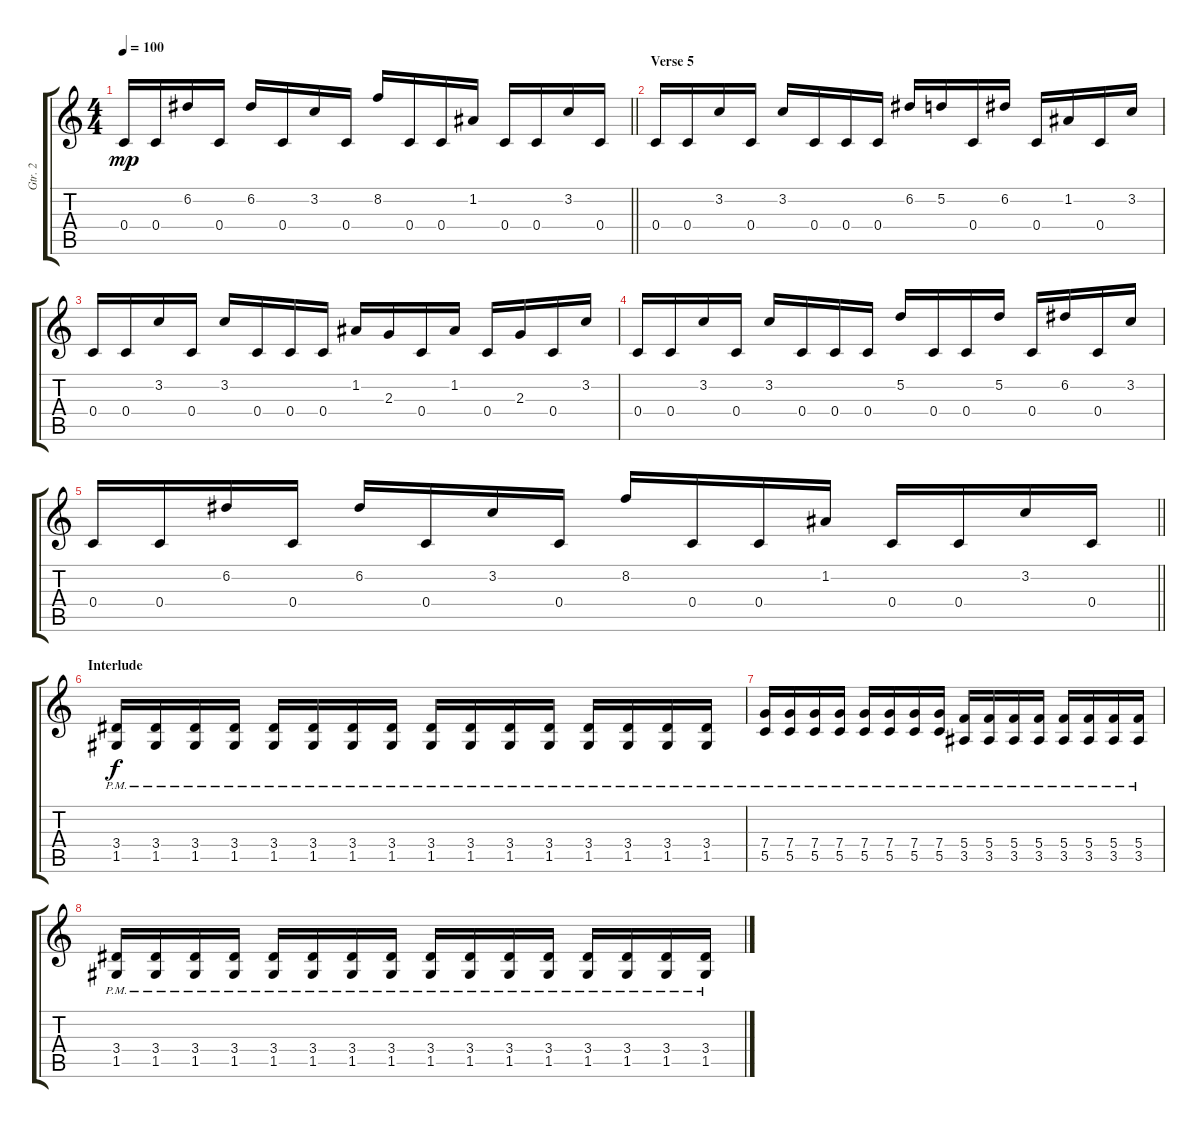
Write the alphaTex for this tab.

\track ("Gtr. 2" "Gtr. 2") {instrument distortionguitar}
\staff {score tabs}
\tuning (D4 A3 F3 C3 G2 C2) {hide}
\ts (4 4)
\tempo 100
\clef g2
\barLineRight lightlight
\ks c
0.4.16{dy mp} 0.4.16 6.2.16 0.4.16 6.2.16 0.4.16 3.2.16 0.4.16 8.2.16 0.4.16 0.4.16 1.2.16 0.4.16 0.4.16 3.2.16 0.4.16 |
\section ("" "Verse 5")
0.4.16 0.4.16 3.2.16 0.4.16 3.2.16 0.4.16 0.4.16 0.4.16 6.2.16 5.2.16 0.4.16 6.2.16 0.4.16 1.2.16 0.4.16 3.2.16 |
0.4.16 0.4.16 3.2.16 0.4.16 3.2.16 0.4.16 0.4.16 0.4.16 1.2.16 2.3.16 0.4.16 1.2.16 0.4.16 2.3.16 0.4.16 3.2.16 |
0.4.16 0.4.16 3.2.16 0.4.16 3.2.16 0.4.16 0.4.16 0.4.16 5.2.16 0.4.16 0.4.16 5.2.16 0.4.16 6.2.16 0.4.16 3.2.16 |
\barLineRight lightlight
0.4.16 0.4.16 6.2.16 0.4.16 6.2.16 0.4.16 3.2.16 0.4.16 8.2.16 0.4.16 0.4.16 1.2.16 0.4.16 0.4.16 3.2.16 0.4.16 |
\section ("" "Interlude")
(3.4{pm} 1.5{pm}).16{dy f instrument distortionguitar} (3.4{pm} 1.5{pm}).16 (3.4{pm} 1.5{pm}).16 (3.4{pm} 1.5{pm}).16 (3.4{pm} 1.5{pm}).16 (3.4{pm} 1.5{pm}).16 (3.4{pm} 1.5{pm}).16 (3.4{pm} 1.5{pm}).16 (3.4{pm} 1.5{pm}).16 (3.4{pm} 1.5{pm}).16 (3.4{pm} 1.5{pm}).16 (3.4{pm} 1.5{pm}).16 (3.4{pm} 1.5{pm}).16 (3.4{pm} 1.5{pm}).16 (3.4{pm} 1.5{pm}).16 (3.4{pm} 1.5{pm}).16 |
(7.4{pm} 5.5{pm}).16 (7.4{pm} 5.5{pm}).16 (7.4{pm} 5.5{pm}).16 (7.4{pm} 5.5{pm}).16 (7.4{pm} 5.5{pm}).16 (7.4{pm} 5.5{pm}).16 (7.4{pm} 5.5{pm}).16 (7.4{pm} 5.5{pm}).16 (5.4{pm} 3.5{pm}).16 (5.4{pm} 3.5{pm}).16 (5.4{pm} 3.5{pm}).16 (5.4{pm} 3.5{pm}).16 (5.4{pm} 3.5{pm}).16 (5.4{pm} 3.5{pm}).16 (5.4{pm} 3.5{pm}).16 (5.4{pm} 3.5{pm}).16 |
(3.4{pm} 1.5{pm}).16 (3.4{pm} 1.5{pm}).16 (3.4{pm} 1.5{pm}).16 (3.4{pm} 1.5{pm}).16 (3.4{pm} 1.5{pm}).16 (3.4{pm} 1.5{pm}).16 (3.4{pm} 1.5{pm}).16 (3.4{pm} 1.5{pm}).16 (3.4{pm} 1.5{pm}).16 (3.4{pm} 1.5{pm}).16 (3.4{pm} 1.5{pm}).16 (3.4{pm} 1.5{pm}).16 (3.4{pm} 1.5{pm}).16 (3.4{pm} 1.5{pm}).16 (3.4{pm} 1.5{pm}).16 (3.4{pm} 1.5{pm}).16
